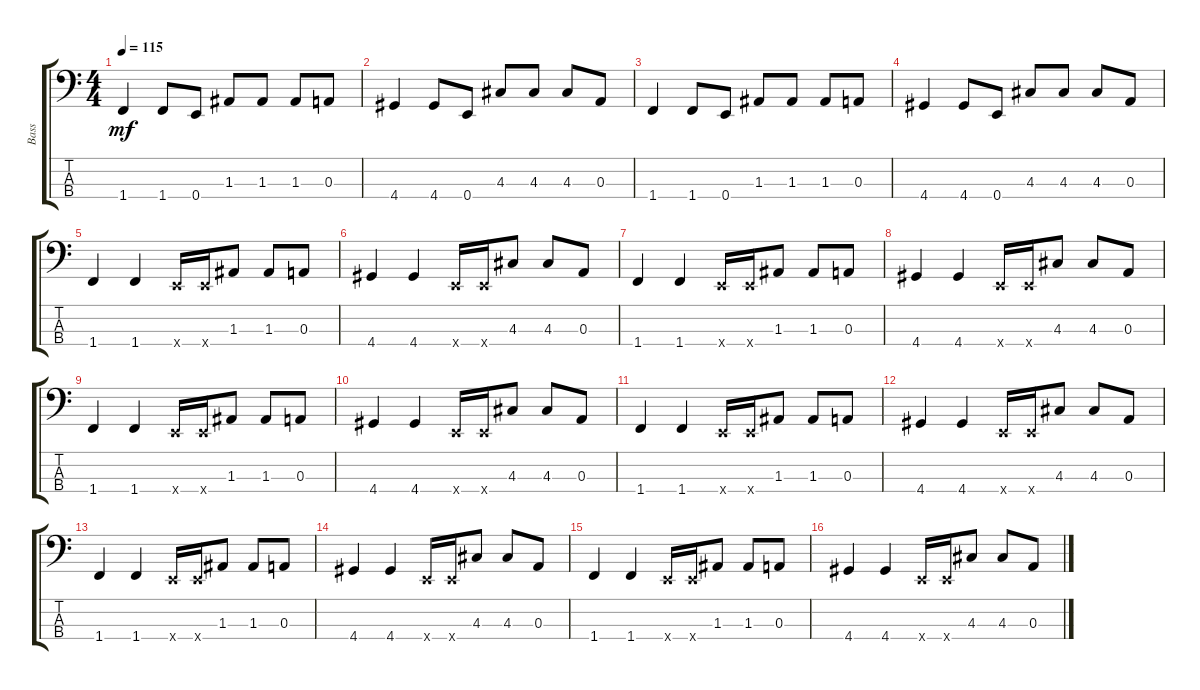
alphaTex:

\track ("Bass" "Bass") {instrument electricbassfinger}
\staff {score tabs}
\tuning (G2 D2 A1 E1) {hide}
\ts (4 4)
\tempo 115
\clef f4
\ks c
1.4.4{dy mf} 1.4.8 0.4.8 1.3.8 1.3.8 1.3.8 0.3.8 |
4.4.4 4.4.8 0.4.8 4.3.8 4.3.8 4.3.8 0.3.8 |
1.4.4 1.4.8 0.4.8 1.3.8 1.3.8 1.3.8 0.3.8 |
4.4.4 4.4.8 0.4.8 4.3.8 4.3.8 4.3.8 0.3.8 |
1.4.4 1.4.4 0.4{x}.16 0.4{x}.16 1.3.8 1.3.8 0.3.8 |
4.4.4 4.4.4 0.4{x}.16 0.4{x}.16 4.3.8 4.3.8 0.3.8 |
1.4.4 1.4.4 0.4{x}.16 0.4{x}.16 1.3.8 1.3.8 0.3.8 |
4.4.4 4.4.4 0.4{x}.16 0.4{x}.16 4.3.8 4.3.8 0.3.8 |
1.4.4 1.4.4 0.4{x}.16 0.4{x}.16 1.3.8 1.3.8 0.3.8 |
4.4.4 4.4.4 0.4{x}.16 0.4{x}.16 4.3.8 4.3.8 0.3.8 |
1.4.4 1.4.4 0.4{x}.16 0.4{x}.16 1.3.8 1.3.8 0.3.8 |
4.4.4 4.4.4 0.4{x}.16 0.4{x}.16 4.3.8 4.3.8 0.3.8 |
1.4.4 1.4.4 0.4{x}.16 0.4{x}.16 1.3.8 1.3.8 0.3.8 |
4.4.4 4.4.4 0.4{x}.16 0.4{x}.16 4.3.8 4.3.8 0.3.8 |
1.4.4 1.4.4 0.4{x}.16 0.4{x}.16 1.3.8 1.3.8 0.3.8 |
4.4.4 4.4.4 0.4{x}.16 0.4{x}.16 4.3.8 4.3.8 0.3.8
